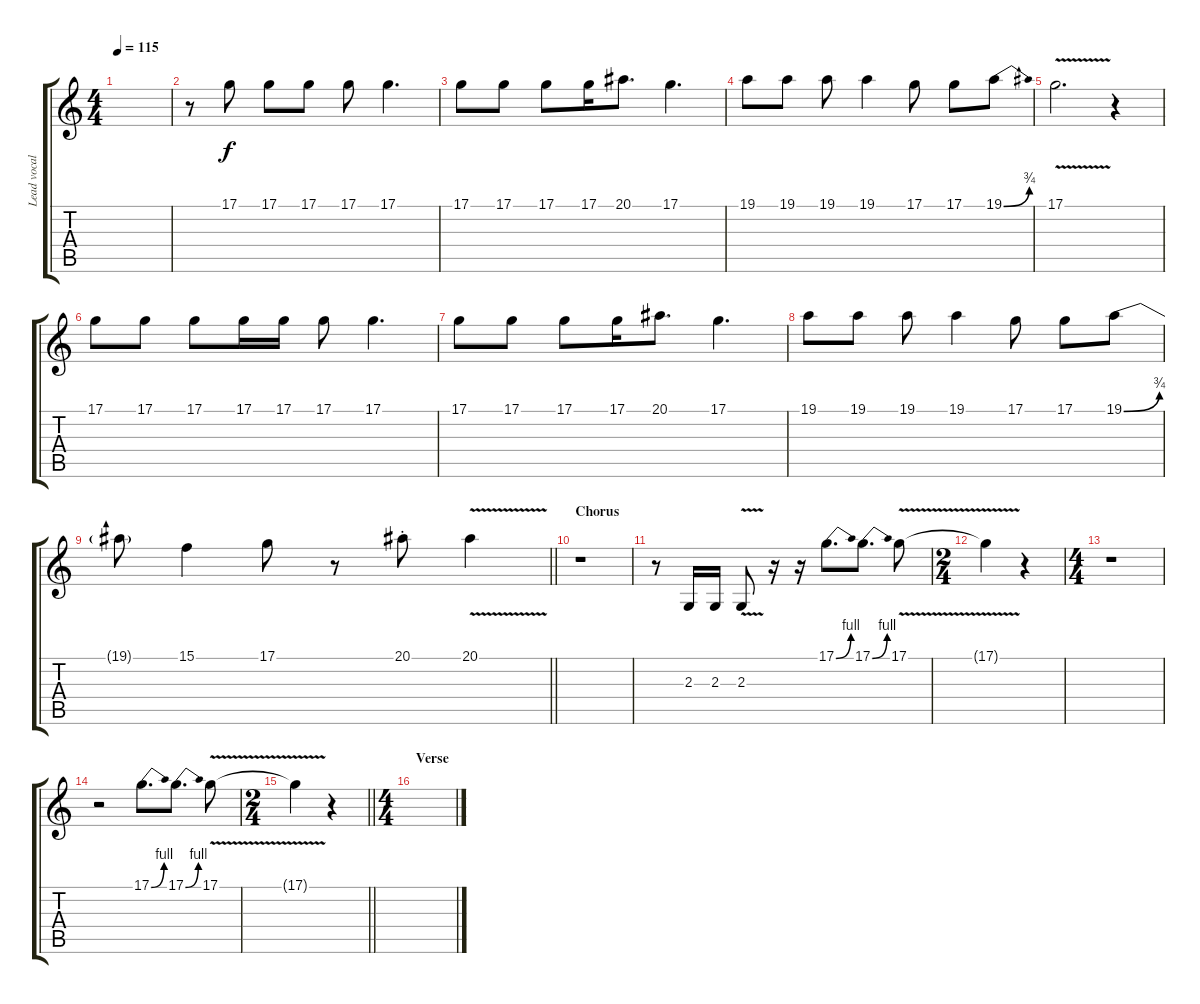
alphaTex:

\track ("Lead vocals" "Lead vocal") {instrument lead2sawtooth}
\staff {score tabs}
\tuning (D4 A3 F3 C3 G2 D2) {hide}
\ts (4 4)
\tempo 115
\clef g2
\ks c
|
r.8 17.1.8 17.1.8 17.1.8 17.1.8 17.1.4{d} |
17.1.8 17.1.8 17.1.8 17.1.16 20.1.8{d} 17.1.4{d} |
19.1.8 19.1.8 19.1.8 19.1.4 17.1.8 17.1.8 19.1{be (bend 0 0 60 3)}.8 |
17.1{v}.2{d} r.4 |
17.1.8 17.1.8 17.1.8 17.1.16 17.1.16 17.1.8 17.1.4{d} |
17.1.8 17.1.8 17.1.8 17.1.16 20.1.8{d} 17.1.4{d} |
19.1.8 19.1.8 19.1.8 19.1.4 17.1.8 17.1.8 19.1{be (bend 0 0 60 3)}.8 |
\barLineRight lightlight
19.1{t}.8 15.1.4 17.1.8 r.8 20.1{st}.8 20.1{v}.4 |
\section ("" "Chorus")
r.1 |
r.8 2.3.16 2.3.16 2.3{v}.8 r.16 r.16 17.1{be (bend 0 0 60 4)}.8{d} 17.1{be (bend 0 0 60 4)}.8{d} 17.1{v}.8 |
\ts (2 4)
17.1{t}.4 r.4 |
\ts (4 4)
r.1 |
r.2 17.1{be (bend 0 0 60 4)}.8{d} 17.1{be (bend 0 0 60 4)}.8{d} 17.1{v}.8 |
\ts (2 4)
\barLineRight lightlight
17.1{t}.4 r.4 |
\ts (4 4)
\section ("" "Verse")
